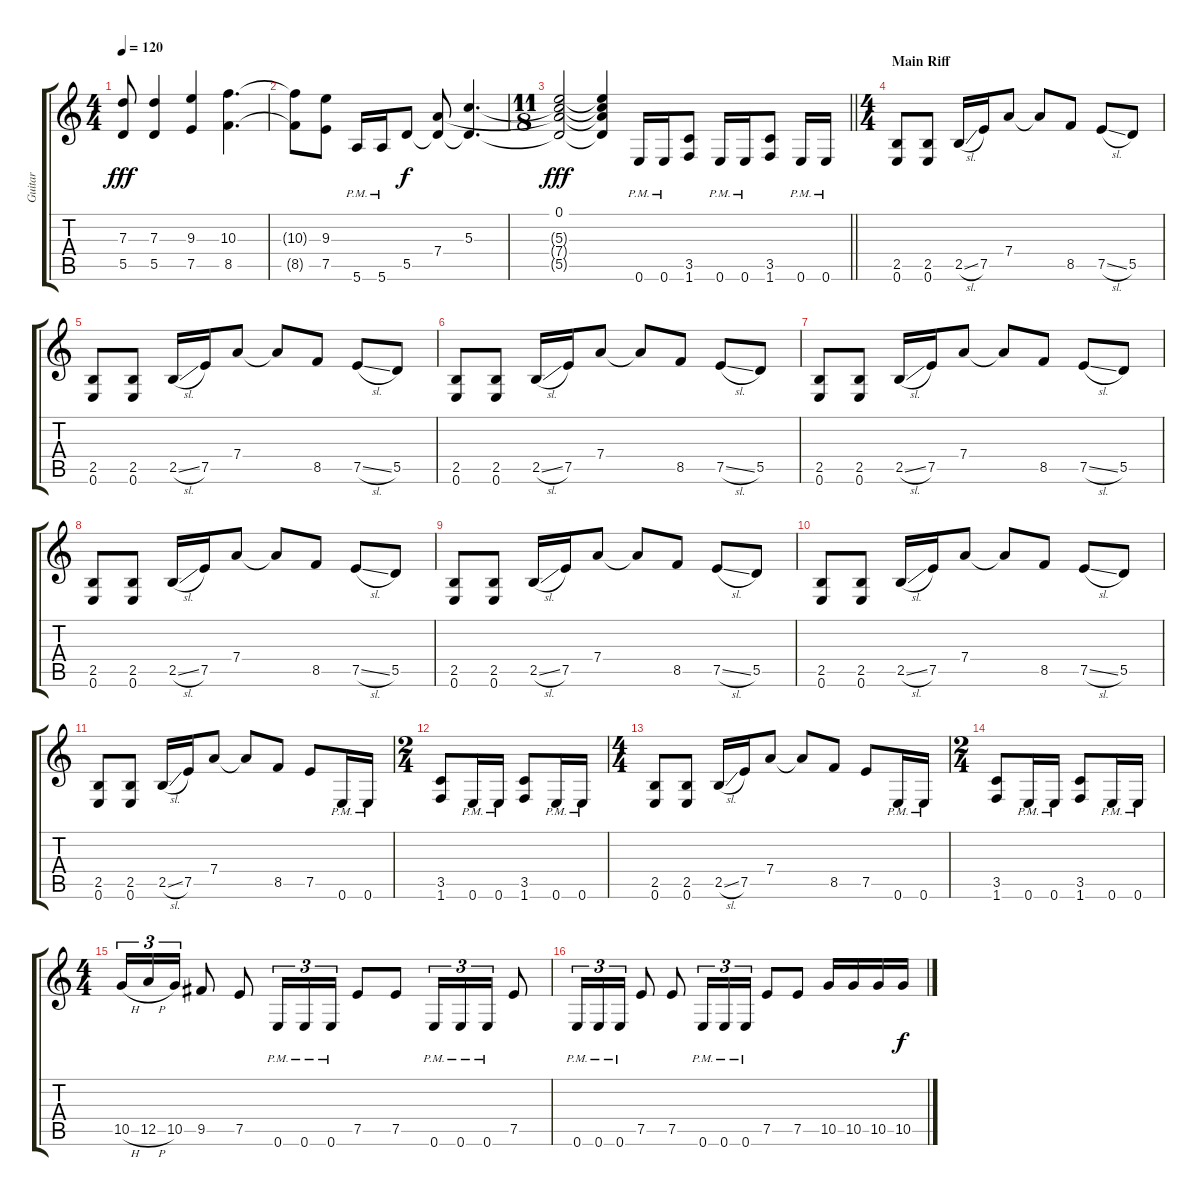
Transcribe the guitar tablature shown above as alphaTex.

\track ("Guitar" "Guitar") {instrument distortionguitar}
\staff {score tabs}
\tuning (E4 B3 G3 D3 A2 E2) {hide}
\ts (4 4)
\tempo 120
\clef g2
\ks c
(7.3{t} 5.5{t}).8{dy fff} (7.3 5.5).4 (9.3 7.5).4 (10.3 8.5).4{d} |
(10.3{t} 8.5{t}).8 (9.3 7.5).8 5.6{pm}.16 5.6{pm}.16 5.5.8{dy f} (7.4 5.5{t}).8 (5.3 5.5{t}).4{d} |
\ts (11 8)
\barLineRight lightlight
(0.1 5.3{t} 7.4{t} 5.5{t}).2{dy fff} (0.1{t} 5.3{t} 7.4{t} 5.5{t}).4 0.6{pm}.16 0.6{pm}.16 (3.5 1.6).8 0.6{pm}.16 0.6{pm}.16 (3.5 1.6).8 0.6{pm}.16 0.6{pm}.16 |
\ts (4 4)
\section ("" "Main Riff")
(2.5 0.6).8 (2.5 0.6).8 2.5{sl}.16 7.5.16 7.4.8 7.4{t}.8 8.5.8 7.5{sl}.8 5.5.8 |
(2.5 0.6).8 (2.5 0.6).8 2.5{sl}.16 7.5.16 7.4.8 7.4{t}.8 8.5.8 7.5{sl}.8 5.5.8 |
(2.5 0.6).8 (2.5 0.6).8 2.5{sl}.16 7.5.16 7.4.8 7.4{t}.8 8.5.8 7.5{sl}.8 5.5.8 |
(2.5 0.6).8 (2.5 0.6).8 2.5{sl}.16 7.5.16 7.4.8 7.4{t}.8 8.5.8 7.5{sl}.8 5.5.8 |
(2.5 0.6).8 (2.5 0.6).8 2.5{sl}.16 7.5.16 7.4.8 7.4{t}.8 8.5.8 7.5{sl}.8 5.5.8 |
(2.5 0.6).8 (2.5 0.6).8 2.5{sl}.16 7.5.16 7.4.8 7.4{t}.8 8.5.8 7.5{sl}.8 5.5.8 |
(2.5 0.6).8 (2.5 0.6).8 2.5{sl}.16 7.5.16 7.4.8 7.4{t}.8 8.5.8 7.5{sl}.8 5.5.8 |
(2.5 0.6).8 (2.5 0.6).8 2.5{sl}.16 7.5.16 7.4.8 7.4{t}.8 8.5.8 7.5.8 0.6{pm}.16 0.6{pm}.16 |
\ts (2 4)
(3.5 1.6).8 0.6{pm}.16 0.6{pm}.16 (3.5 1.6).8 0.6{pm}.16 0.6{pm}.16 |
\ts (4 4)
(2.5 0.6).8 (2.5 0.6).8 2.5{sl}.16 7.5.16 7.4.8 7.4{t}.8 8.5.8 7.5.8 0.6{pm}.16 0.6{pm}.16 |
\ts (2 4)
(3.5 1.6).8 0.6{pm}.16 0.6{pm}.16 (3.5 1.6).8 0.6{pm}.16 0.6{pm}.16 |
\ts (4 4)
10.5{h}.16{tu (3 2)} 12.5{h}.16{tu (3 2)} 10.5.16{tu (3 2)} 9.5.8 7.5.8 0.6{pm}.16{tu (3 2)} 0.6{pm}.16{tu (3 2)} 0.6{pm}.16{tu (3 2)} 7.5.8 7.5.8 0.6{pm}.16{tu (3 2)} 0.6{pm}.16{tu (3 2)} 0.6{pm}.16{tu (3 2)} 7.5.8 |
0.6{pm}.16{tu (3 2)} 0.6{pm}.16{tu (3 2)} 0.6{pm}.16{tu (3 2)} 7.5.8 7.5.8 0.6{pm}.16{tu (3 2)} 0.6{pm}.16{tu (3 2)} 0.6{pm}.16{tu (3 2)} 7.5.8 7.5.8 10.5.16 10.5.16 10.5.16 10.5.16{dy f}
